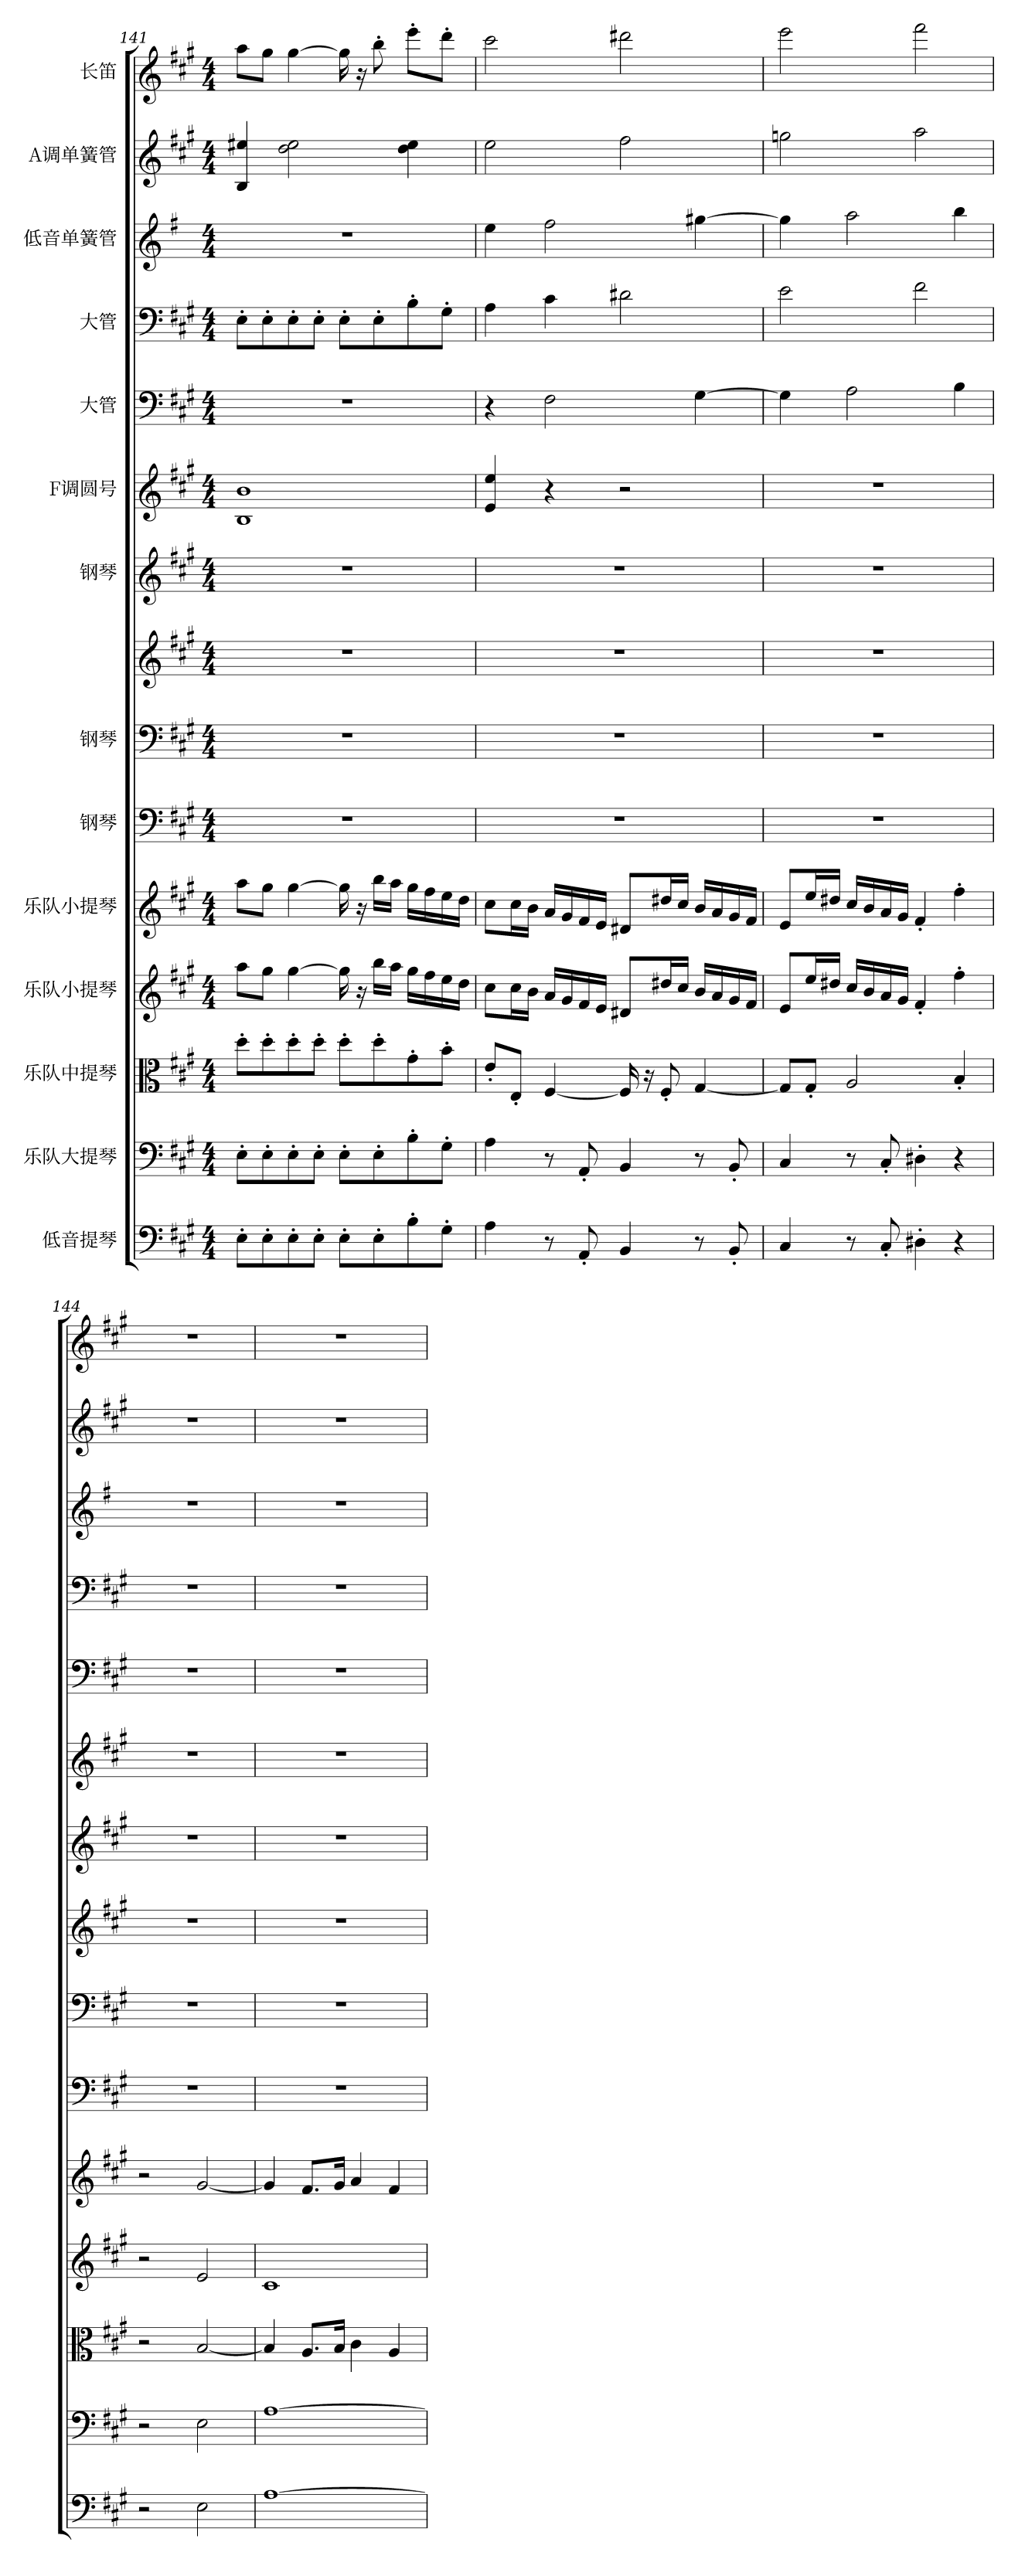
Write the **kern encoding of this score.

**kern	**kern	**kern	**kern	**kern	**kern	**kern	**kern	**kern	**kern	**kern	**kern	**kern	**kern	**kern
*part14	*part13	*part12	*part11	*part10	*part9	*part8	*part8	*part7	*part6	*part5	*part4	*part3	*part2	*part1
*staff15	*staff14	*staff13	*staff12	*staff11	*staff10	*staff9	*staff8	*staff7	*staff6	*staff5	*staff4	*staff3	*staff2	*staff1
*I"低音提琴	*I"乐队大提琴	*I"乐队中提琴	*I"乐队小提琴	*I"乐队小提琴	*I"钢琴	*I"钢琴	*	*I"钢琴	*I"F调圆号	*I"大管	*I"大管	*I"低音单簧管	*I"A调单簧管	*I"长笛
*clefF4	*clefF4	*clefC3	*clefG2	*clefG2	*clefF4	*clefF4	*clefG2	*clefG2	*clefG2	*clefF4	*clefF4	*clefG2	*clefG2	*clefG2
*ITrd7c12	*	*	*	*	*	*	*	*	*ITrd4c7	*	*	*ITrd8c14	*ITrd2c3	*
*k[f#c#g#]	*k[f#c#g#]	*k[f#c#g#]	*k[f#c#g#]	*k[f#c#g#]	*k[f#c#g#]	*k[f#c#g#]	*k[f#c#g#]	*k[f#c#g#]	*k[f#c#]	*k[f#c#g#]	*k[f#c#g#]	*k[f#]	*k[f#c#g#d#a#e#]	*k[f#c#g#]
*M4/4	*M4/4	*M4/4	*M4/4	*M4/4	*M4/4	*M4/4	*M4/4	*M4/4	*M4/4	*M4/4	*M4/4	*M4/4	*M4/4	*M4/4
=141	=141	=141	=141	=141	=141	=141	=141	=141	=141	=141	=141	=141	=141	=141
8EE'\L	8E'\L	8dd'\L	8aa\L	8aa\L	1r	1r	1r	1r	1E 1e	1r	8E'\L	1r	4G#/ 4cc##X/	8aa\L
8EE'\	8E'\	8dd'\	8gg#\J	8gg#\J	.	.	.	.	.	.	8E'\	.	.	8gg#\J
8EE'\	8E'\	8dd'\	[4gg#\	[4gg#\	.	.	.	.	.	.	8E'\	.	2b\ 2cc##\	[4gg#\
8EE'\J	8E'\J	8dd'\J	.	.	.	.	.	.	.	.	8E'\J	.	.	.
8EE'\L	8E'\L	8dd'\L	16gg#\]	16gg#\]	.	.	.	.	.	.	8E'\L	.	.	16gg#\]
.	.	.	16r	16r	.	.	.	.	.	.	.	.	.	16r
8EE'\	8E'\	8dd'\	16bb\LL	16bb\LL	.	.	.	.	.	.	8E'\	.	.	8bb'\
.	.	.	16aa\JJ	16aa\JJ	.	.	.	.	.	.	.	.	.	.
8BB'\	8B'\	8g#'\	16gg#\LL	16gg#\LL	.	.	.	.	.	.	8B'\	.	4b\ 4cc##\	8eee'\L
.	.	.	16ff#\	16ff#\	.	.	.	.	.	.	.	.	.	.
8GG#'\J	8G#'\J	8b'\J	16ee\	16ee\	.	.	.	.	.	.	8G#'\J	.	.	8ddd'\J
.	.	.	16dd\JJ	16dd\JJ	.	.	.	.	.	.	.	.	.	.
!!LO:PB:g=z
=142	=142	=142	=142	=142	=142	=142	=142	=142	=142	=142	=142	=142	=142	=142
4AA\	4A\	8e'/L	8cc#\L	8cc#\L	1r	1r	1r	1r	4A/ 4a/	4r	4A\	4e\	2cc#\	2ccc#\
.	.	8E'/J	16cc#\L	16cc#\L	.	.	.	.	.	.	.	.	.	.
.	.	.	16b\JJ	16b\JJ	.	.	.	.	.	.	.	.	.	.
8r	8r	[4F#/	16a/LL	16a/LL	.	.	.	.	4r	2F#\	4c#\	2f#\	.	.
.	.	.	16g#/	16g#/	.	.	.	.	.	.	.	.	.	.
8AAA'/	8AA'/	.	16f#/	16f#/	.	.	.	.	.	.	.	.	.	.
.	.	.	16e/JJ	16e/JJ	.	.	.	.	.	.	.	.	.	.
4BBB/	4BB/	16F#/]	8d#X/L	8d#X/L	.	.	.	.	2r	.	2d#X\	.	2dd#\	2ddd#X\
.	.	16r	.	.	.	.	.	.	.	.	.	.	.	.
.	.	8F#'/	16dd#X/L	16dd#X/L	.	.	.	.	.	.	.	.	.	.
.	.	.	16cc#/JJ	16cc#/JJ	.	.	.	.	.	.	.	.	.	.
8r	8r	[4G#/	16b/LL	16b/LL	.	.	.	.	.	[4G#\	.	[4g#X\	.	.
.	.	.	16a/	16a/	.	.	.	.	.	.	.	.	.	.
8BBB'/	8BB'/	.	16g#/	16g#/	.	.	.	.	.	.	.	.	.	.
.	.	.	16f#/JJ	16f#/JJ	.	.	.	.	.	.	.	.	.	.
=143	=143	=143	=143	=143	=143	=143	=143	=143	=143	=143	=143	=143	=143	=143
4CC#/	4C#/	8G#/L]	8e/L	8e/L	1r	1r	1r	1r	1r	4G#\]	2e\	4g#\]	2een\	2eee\
.	.	8G#'/J	16ee/L	16ee/L	.	.	.	.	.	.	.	.	.	.
.	.	.	16dd#X/JJ	16dd#X/JJ	.	.	.	.	.	.	.	.	.	.
8r	8r	2A/	16cc#/LL	16cc#/LL	.	.	.	.	.	2A\	.	2a\	.	.
.	.	.	16b/	16b/	.	.	.	.	.	.	.	.	.	.
8CC#'/	8C#'/	.	16a/	16a/	.	.	.	.	.	.	.	.	.	.
.	.	.	16g#/JJ	16g#/JJ	.	.	.	.	.	.	.	.	.	.
4DD#X'\	4D#X'\	.	4f#'/	4f#'/	.	.	.	.	.	.	2f#\	.	2ff#\	2fff#\
4r	4r	4B'/	4ff#'\	4ff#'\	.	.	.	.	.	4B\	.	4b\	.	.
=144	=144	=144	=144	=144	=144	=144	=144	=144	=144	=144	=144	=144	=144	=144
*	*	*	*	*	*	*	*	*	*	*	*	*	*	*MM120
2r	2r	2r	2r	2r	1r	1r	1r	1r	1r	1r	1r	1r	1r	1r
2EE\	2E\	[2B/	2e/	[2g#/	.	.	.	.	.	.	.	.	.	.
=145	=145	=145	=145	=145	=145	=145	=145	=145	=145	=145	=145	=145	=145	=145
[1AA	[1A	4B/]	1c#	4g#/]	1r	1r	1r	1r	1r	1r	1r	1r	1r	1r
.	.	8.A/L	.	8.f#/L	.	.	.	.	.	.	.	.	.	.
.	.	16B/Jk	.	16g#/Jk	.	.	.	.	.	.	.	.	.	.
.	.	4c#\	.	4a/	.	.	.	.	.	.	.	.	.	.
.	.	4A/	.	4f#/	.	.	.	.	.	.	.	.	.	.
=	=	=	=	=	=	=	=	=	=	=	=	=	=	=
*-	*-	*-	*-	*-	*-	*-	*-	*-	*-	*-	*-	*-	*-	*-
